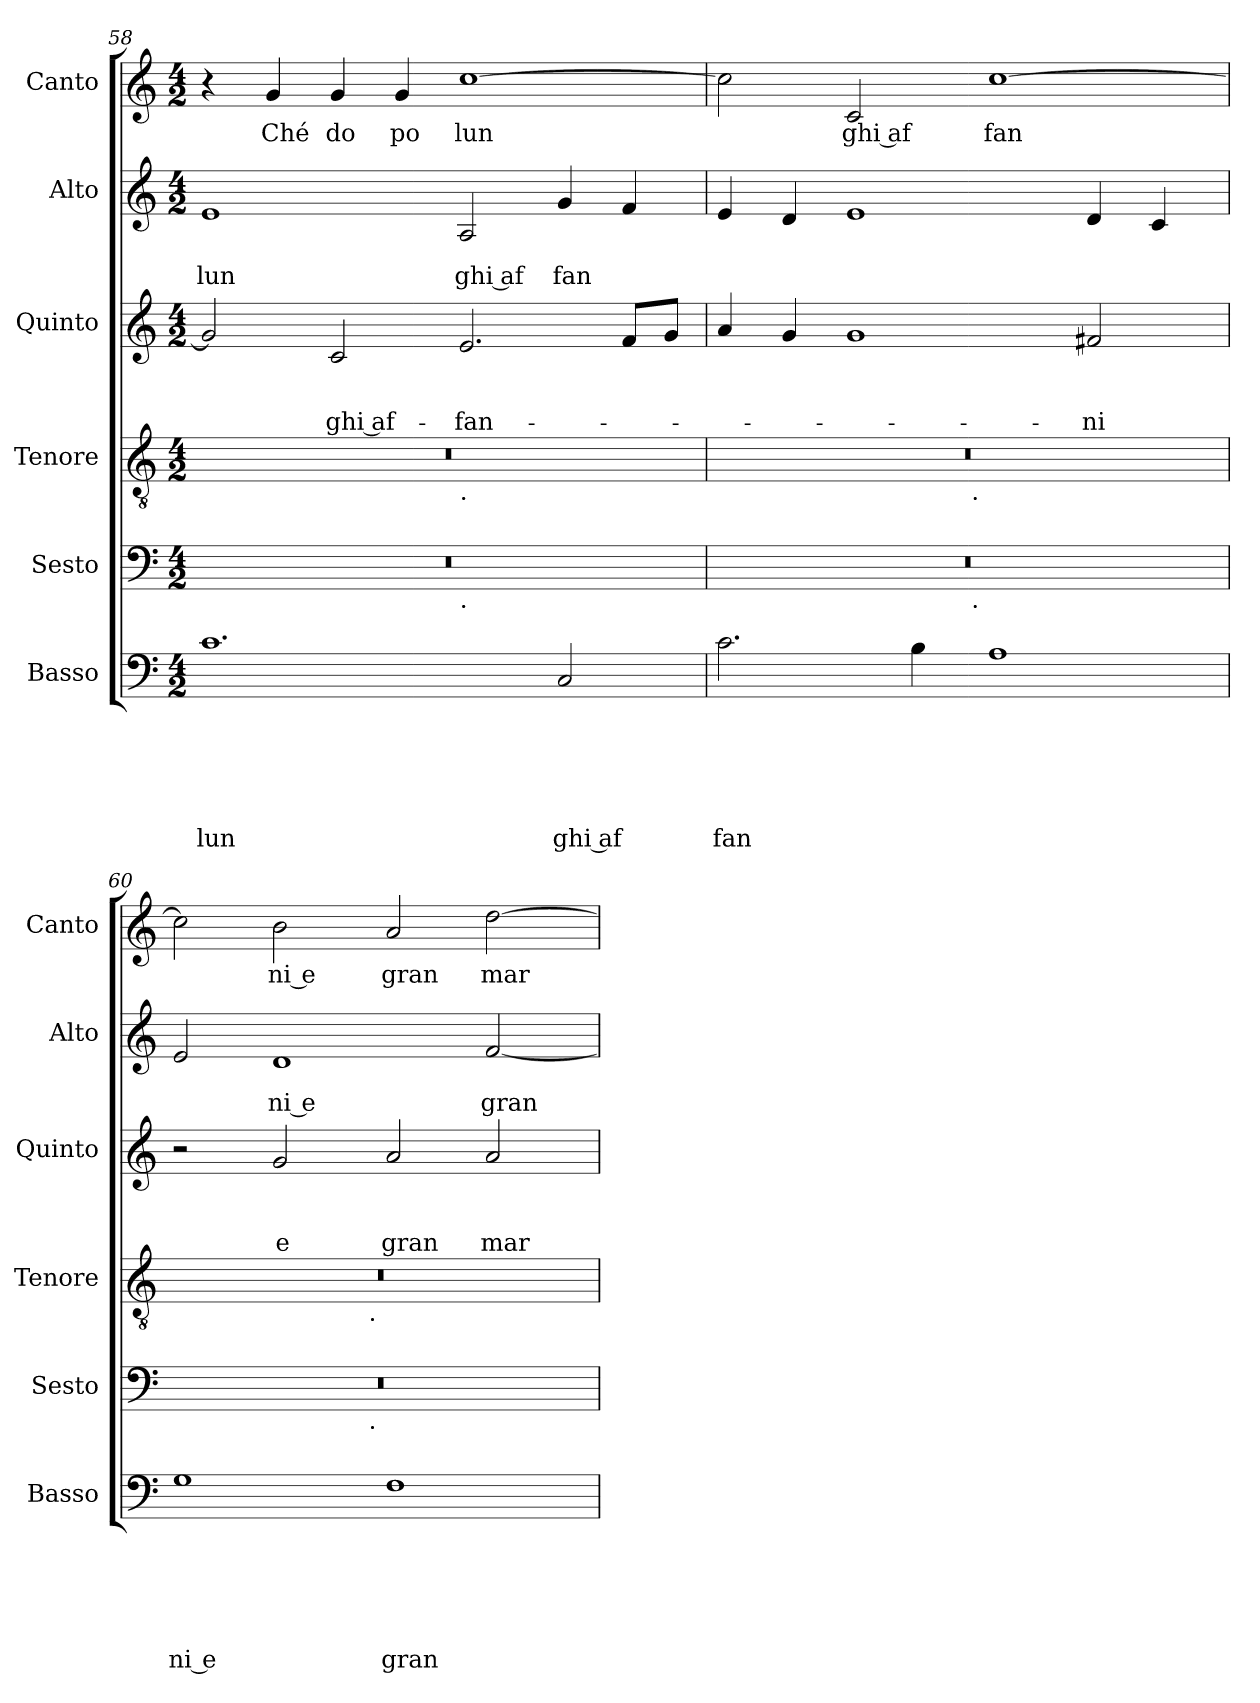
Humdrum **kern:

**kern	**text	**text	**text	**text	**text	**text	**kern	**kern	**kern	**text	**text	**text	**kern	**text	**text	**kern	**text
*part6	*part6	*part6	*part6	*part6	*part6	*part6	*part5	*part4	*part3	*part3	*part3	*part3	*part2	*part2	*part2	*part1	*part1
*staff6	*staff6	*staff6	*staff6	*staff6	*staff6	*staff6	*staff5	*staff4	*staff3	*staff3	*staff3	*staff3	*staff2	*staff2	*staff2	*staff1	*staff1
*I"Basso	*	*	*	*	*	*	*I"Sesto	*I"Tenore	*I"Quinto	*	*	*	*I"Alto	*	*	*I"Canto	*
*I'Basso	*	*	*	*	*	*	*I'Sesto	*I'Tenore	*I'Quinto	*	*	*	*I'Alto	*	*	*I'Canto	*
*clefF4	*	*	*	*	*	*	*clefF4	*clefGv2	*clefG2	*	*	*	*clefG2	*	*	*clefG2	*
*k[]	*	*	*	*	*	*	*k[]	*k[]	*k[]	*	*	*	*k[]	*	*	*k[]	*
*C:	*	*	*	*	*	*	*C:	*C:	*C:	*	*	*	*C:	*	*	*C:	*
*M4/2	*	*	*	*	*	*	*M4/2	*M4/2	*M4/2	*	*	*	*M4/2	*	*	*M4/2	*
=58	=58	=58	=58	=58	=58	=58	=58	=58	=58	=58	=58	=58	=58	=58	=58	=58	=58
!	!	!	!	!	!	!LO:LY:b	!	!	!	!	!	!	!	!	!LO:LY:b	!	!
*	*	*	*	*	*	*	*^	*^	*	*	*	*	*	*	*	*	*
1.c	.	.	.	.	.	lun	0r	1ryy	0r	1ryy	2g/]	.	.	.	1e	.	lun	4r	.
!	!	!	!	!	!	!	!	!	!	!	!	!	!	!	!	!	!	!	!LO:LY:b
.	.	.	.	.	.	.	.	.	.	.	.	.	.	.	.	.	.	4g/	Ché
!	!	!	!	!	!	!	!	!	!	!	!	!	!	!LO:LY:b:rj	!	!	!	!	!LO:LY:b
.	.	.	.	.	.	.	.	.	.	.	2c/	.	.	-ghi af-	.	.	.	4g/	do
!	!	!	!	!	!	!	!	!	!	!	!	!	!	!	!	!	!	!	!LO:LY:b
.	.	.	.	.	.	.	.	.	.	.	.	.	.	.	.	.	.	4g/	po
!	!	!	!	!	!	!	!	!	!	!LO:TX:b:t=.	!	!	!	!	!	!	!	!	!
!	!	!	!	!	!	!	!	!LO:TX:b:t=.	!	!	!	!	!	!	!	!	!	!	!
!	!	!	!	!	!	!	!	!	!	!	!	!	!	!LO:LY:b	!	!	!LO:LY:b:rj	!	!LO:LY:b
.	.	.	.	.	.	.	.	1ryy	.	1ryy	2.e/	.	.	-fan-	2A/	.	ghi af	[>1cc	lun
!	!	!	!	!	!	!LO:LY:b:rj	!	!	!	!	!	!	!	!	!	!	!LO:LY:b	!	!
2C/	.	.	.	.	.	ghi af	.	.	.	.	.	.	.	.	4g/	.	fan	.	.
.	.	.	.	.	.	.	.	.	.	.	8f/L	.	.	.	4f/	.	.	.	.
.	.	.	.	.	.	.	.	.	.	.	8g/J	.	.	.	.	.	.	.	.
=59	=59	=59	=59	=59	=59	=59	=59	=59	=59	=59	=59	=59	=59	=59	=59	=59	=59	=59	=59
!	!	!	!	!	!	!LO:LY:b	!	!	!	!	!	!	!	!	!	!	!	!	!
2.c\	.	.	.	.	.	fan	0r	2ryy	0r	2ryy	4a/	.	.	.	4e/	.	.	2cc\]	.
.	.	.	.	.	.	.	.	.	.	.	4g/	.	.	.	4d/	.	.	.	.
!	!	!	!	!	!	!	!	!	!	!	!	!	!	!	!	!	!	!	!LO:LY:b:rj
.	.	.	.	.	.	.	.	4...ryy	.	4...ryy	1g	.	.	.	1e	.	.	2c/	ghi af
4B\	.	.	.	.	.	.	.	.	.	.	.	.	.	.	.	.	.	.	.
!	!	!	!	!	!	!	!	!	!	!LO:TX:b:t=.	!	!	!	!	!	!	!	!	!
!	!	!	!	!	!	!	!	!LO:TX:b:t=.	!	!	!	!	!	!	!	!	!	!	!
.	.	.	.	.	.	.	.	1ryy	.	1ryy	.	.	.	.	.	.	.	.	.
!	!	!	!	!	!	!	!	!	!	!	!	!	!	!	!	!	!	!	!LO:LY:b
1A	.	.	.	.	.	.	.	.	.	.	.	.	.	.	.	.	.	[<1cc	fan
!	!	!	!	!	!	!	!	!	!	!	!	!	!	!LO:LY:b	!	!	!	!	!
.	.	.	.	.	.	.	.	.	.	.	2f#X/	.	.	-ni	4d/	.	.	.	.
.	.	.	.	.	.	.	.	.	.	.	.	.	.	.	4c/	.	.	.	.
.	.	.	.	.	.	.	.	32ryy	.	32ryy	.	.	.	.	.	.	.	.	.
!!LO:LB:g=z
=60	=60	=60	=60	=60	=60	=60	=60	=60	=60	=60	=60	=60	=60	=60	=60	=60	=60	=60	=60
!	!	!	!	!	!	!LO:LY:b:rj	!	!	!	!	!	!	!	!	!	!	!	!	!
1G	.	.	.	.	.	ni e	0r	2ryy	0r	2ryy	2r	.	.	.	2e/	.	.	2cc\]	.
!	!	!	!	!	!	!	!	!	!	!	!	!	!	!LO:LY:b	!	!	!LO:LY:b:rj	!	!LO:LY:b:rj
.	.	.	.	.	.	.	.	4...ryy	.	4...ryy	2g/	.	.	e	1d	.	ni e	2b\	ni e
!	!	!	!	!	!	!	!	!	!	!LO:TX:b:t=.	!	!	!	!	!	!	!	!	!
!	!	!	!	!	!	!	!	!LO:TX:b:t=.	!	!	!	!	!	!	!	!	!	!	!
.	.	.	.	.	.	.	.	1ryy	.	1ryy	.	.	.	.	.	.	.	.	.
!	!	!	!	!	!	!LO:LY:b	!	!	!	!	!	!	!	!LO:LY:b	!	!	!	!	!LO:LY:b
1F	.	.	.	.	.	gran	.	.	.	.	2a/	.	.	gran	.	.	.	2a/	gran
!	!	!	!	!	!	!	!	!	!	!	!	!	!	!LO:LY:b	!	!	!LO:LY:b	!	!LO:LY:b
.	.	.	.	.	.	.	.	.	.	.	2a/	.	.	mar-	[<2f/	.	gran	[>2dd\	mar
.	.	.	.	.	.	.	.	32ryy	.	32ryy	.	.	.	.	.	.	.	.	.
*	*	*	*	*	*	*	*v	*v	*	*	*	*	*	*	*	*	*	*	*
*	*	*	*	*	*	*	*	*v	*v	*	*	*	*	*	*	*	*	*
=	=	=	=	=	=	=	=	=	=	=	=	=	=	=	=	=	=
*-	*-	*-	*-	*-	*-	*-	*-	*-	*-	*-	*-	*-	*-	*-	*-	*-	*-
